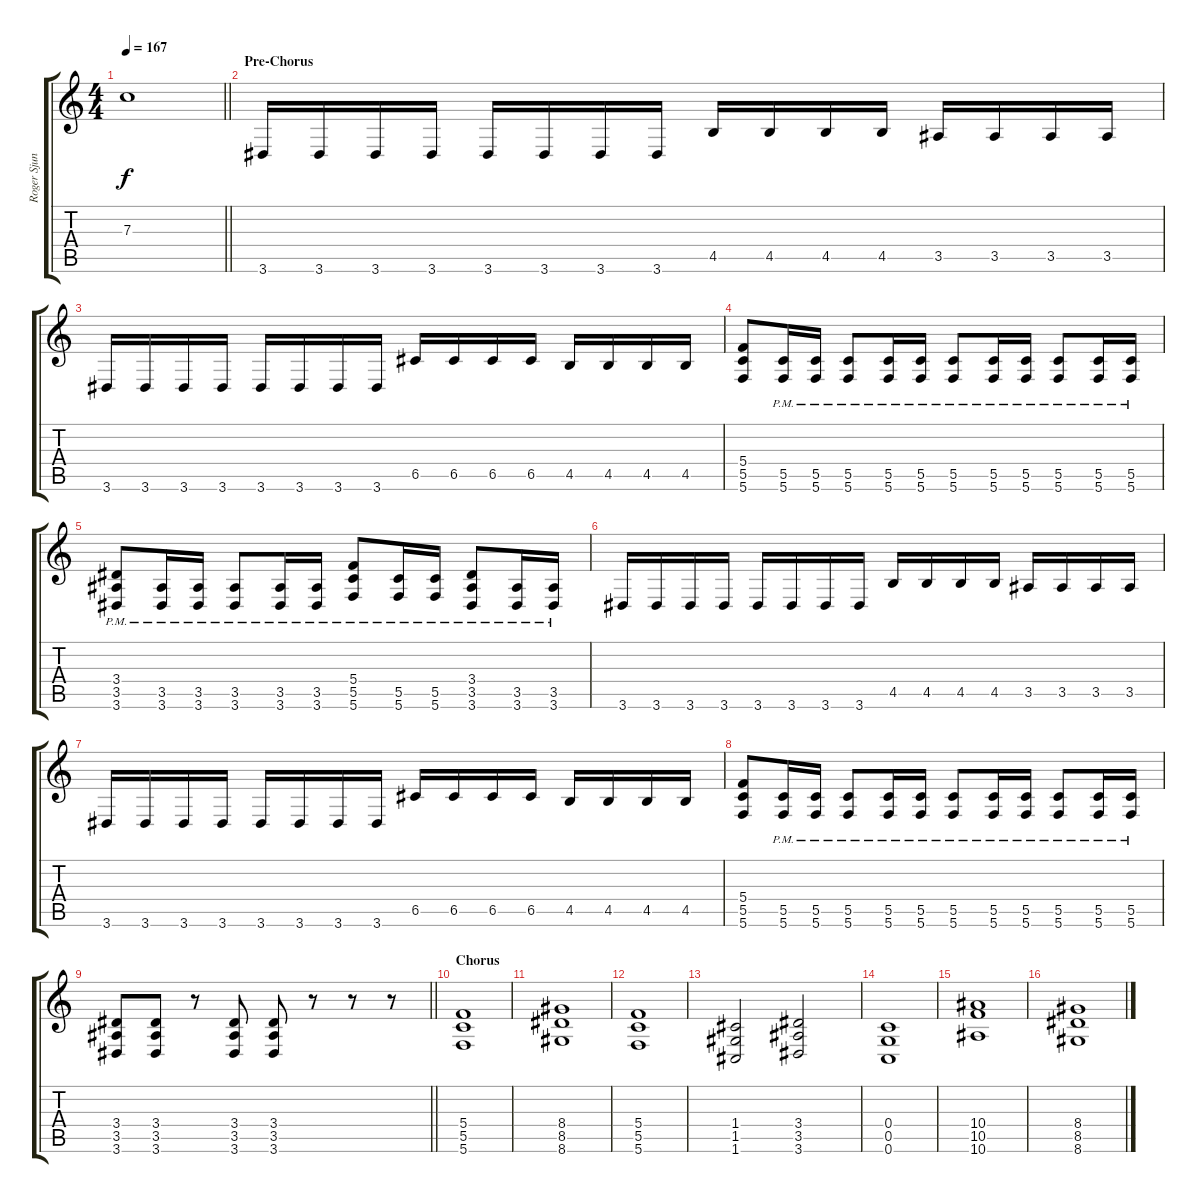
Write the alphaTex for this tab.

\track ("Roger Sjunnesson" "Roger Sjun") {instrument distortionguitar}
\staff {score tabs}
\tuning (D4 A3 F3 C3 G2 C2) {hide}
\ts (4 4)
\tempo 167
\clef g2
\barLineRight lightlight
\ks c
7.3.1{dy f} |
\section ("" "Pre-Chorus")
3.6.16 3.6.16 3.6.16 3.6.16 3.6.16 3.6.16 3.6.16 3.6.16 4.5.16 4.5.16 4.5.16 4.5.16 3.5.16 3.5.16 3.5.16 3.5.16 |
3.6.16 3.6.16 3.6.16 3.6.16 3.6.16 3.6.16 3.6.16 3.6.16 6.5.16 6.5.16 6.5.16 6.5.16 4.5.16 4.5.16 4.5.16 4.5.16 |
(5.4 5.5 5.6).8 (5.5{pm} 5.6{pm}).16 (5.5{pm} 5.6{pm}).16 (5.5{pm} 5.6{pm}).8 (5.5{pm} 5.6{pm}).16 (5.5{pm} 5.6{pm}).16 (5.5{pm} 5.6{pm}).8 (5.5{pm} 5.6{pm}).16 (5.5{pm} 5.6{pm}).16 (5.5{pm} 5.6{pm}).8 (5.5{pm} 5.6{pm}).16 (5.5{pm} 5.6{pm}).16 |
(3.4{pm} 3.5{pm} 3.6{pm}).8 (3.5{pm} 3.6{pm}).16 (3.5{pm} 3.6{pm}).16 (3.5{pm} 3.6{pm}).8 (3.5{pm} 3.6{pm}).16 (3.5{pm} 3.6{pm}).16 (5.4{pm} 5.5{pm} 5.6{pm}).8 (5.5{pm} 5.6{pm}).16 (5.5{pm} 5.6{pm}).16 (3.4{pm} 3.5{pm} 3.6{pm}).8 (3.5{pm} 3.6{pm}).16 (3.5{pm} 3.6{pm}).16 |
3.6.16 3.6.16 3.6.16 3.6.16 3.6.16 3.6.16 3.6.16 3.6.16 4.5.16 4.5.16 4.5.16 4.5.16 3.5.16 3.5.16 3.5.16 3.5.16 |
3.6.16 3.6.16 3.6.16 3.6.16 3.6.16 3.6.16 3.6.16 3.6.16 6.5.16 6.5.16 6.5.16 6.5.16 4.5.16 4.5.16 4.5.16 4.5.16 |
(5.4 5.5 5.6).8 (5.5{pm} 5.6{pm}).16 (5.5{pm} 5.6{pm}).16 (5.5{pm} 5.6{pm}).8 (5.5{pm} 5.6{pm}).16 (5.5{pm} 5.6{pm}).16 (5.5{pm} 5.6{pm}).8 (5.5{pm} 5.6{pm}).16 (5.5{pm} 5.6{pm}).16 (5.5{pm} 5.6{pm}).8 (5.5{pm} 5.6{pm}).16 (5.5{pm} 5.6{pm}).16 |
\barLineRight lightlight
(3.4 3.5 3.6).8 (3.4 3.5 3.6).8 r.8 (3.4 3.5 3.6).8 (3.4 3.5 3.6).8 r.8 r.8 r.8 |
\section ("" "Chorus")
(5.4 5.5 5.6).1 |
(8.4 8.5 8.6).1 |
(5.4 5.5 5.6).1 |
(1.4 1.5 1.6).2 (3.4 3.5 3.6).2 |
(0.4 0.5 0.6).1 |
(10.4 10.5 10.6).1 |
(8.4 8.5 8.6).1
